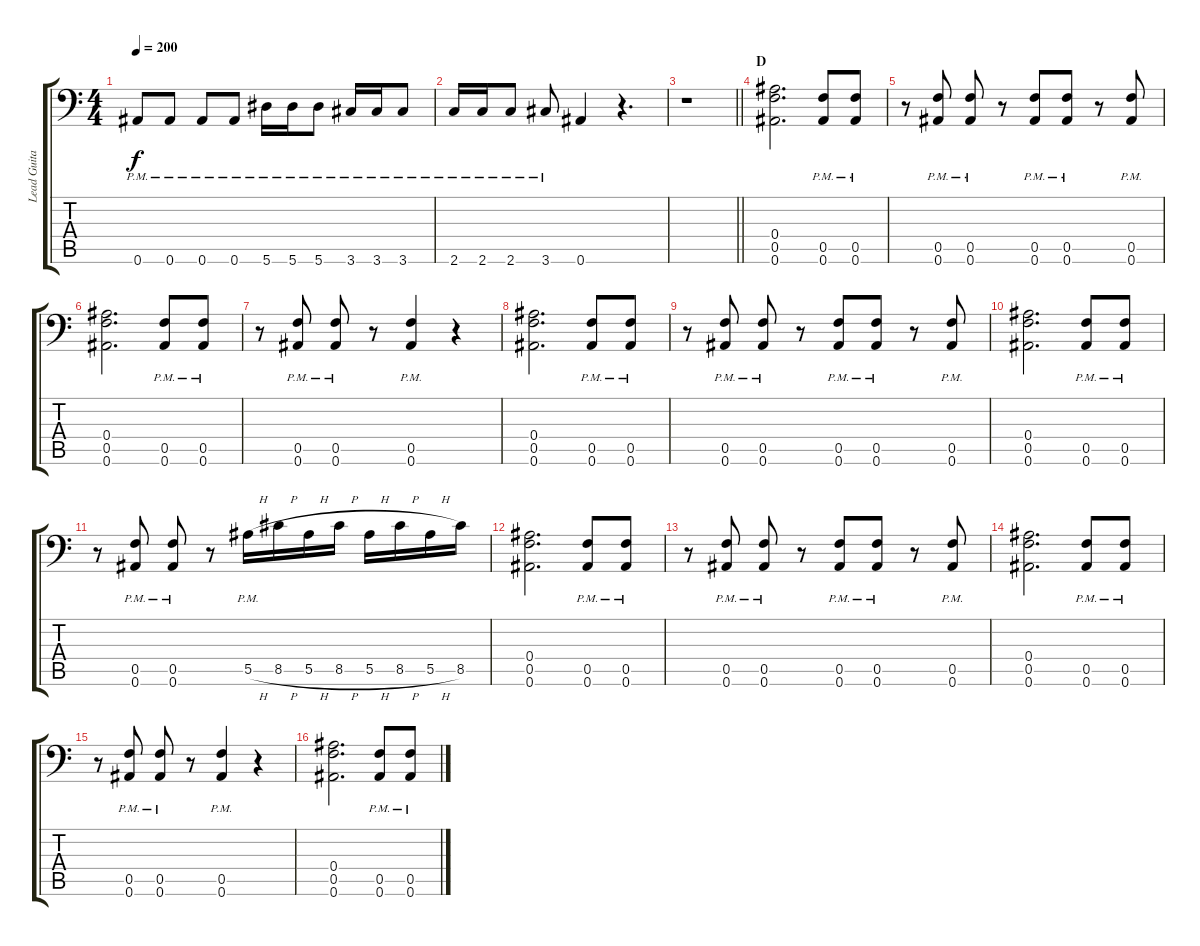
\track ("Lead Guitar: Michael Bujaki" "Lead Guita") {instrument overdrivenguitar}
\staff {score tabs}
\tuning (C4 G3 Eb3 Bb2 F2 Bb1) {hide}
\ts (4 4)
\tempo 200
\clef f4
\ks c
0.6{pm}.8{dy f} 0.6{pm}.8 0.6{pm}.8 0.6{pm}.8 5.6{pm}.16 5.6{pm}.16 5.6{pm}.8 3.6{pm}.16 3.6{pm}.16 3.6{pm}.8 |
2.6{pm}.16 2.6{pm}.16 2.6{pm}.8 3.6{pm}.8 0.6.4 r.4{d} |
\barLineRight lightlight
r.1 |
\section ("" "D")
(0.4 0.5 0.6).2{d} (0.5{pm} 0.6{pm}).8 (0.5{pm} 0.6{pm}).8 |
r.8 (0.5{pm} 0.6{pm}).8 (0.5{pm} 0.6{pm}).8 r.8 (0.5{pm} 0.6{pm}).8 (0.5{pm} 0.6{pm}).8 r.8 (0.5{pm} 0.6{pm}).8 |
(0.4 0.5 0.6).2{d} (0.5{pm} 0.6{pm}).8 (0.5{pm} 0.6{pm}).8 |
r.8 (0.5{pm} 0.6{pm}).8 (0.5{pm} 0.6{pm}).8 r.8 (0.5{pm} 0.6{pm}).4 r.4 |
(0.4 0.5 0.6).2{d} (0.5{pm} 0.6{pm}).8 (0.5{pm} 0.6{pm}).8 |
r.8 (0.5{pm} 0.6{pm}).8 (0.5{pm} 0.6{pm}).8 r.8 (0.5{pm} 0.6{pm}).8 (0.5{pm} 0.6{pm}).8 r.8 (0.5{pm} 0.6{pm}).8 |
(0.4 0.5 0.6).2{d} (0.5{pm} 0.6{pm}).8 (0.5{pm} 0.6{pm}).8 |
r.8 (0.5{pm} 0.6{pm}).8 (0.5{pm} 0.6{pm}).8 r.8 5.5{h pm}.16 8.5{h}.16 5.5{h}.16 8.5{h}.16 5.5{h}.16 8.5{h}.16 5.5{h}.16 8.5.16 |
(0.4 0.5 0.6).2{d} (0.5{pm} 0.6{pm}).8 (0.5{pm} 0.6{pm}).8 |
r.8 (0.5{pm} 0.6{pm}).8 (0.5{pm} 0.6{pm}).8 r.8 (0.5{pm} 0.6{pm}).8 (0.5{pm} 0.6{pm}).8 r.8 (0.5{pm} 0.6{pm}).8 |
(0.4 0.5 0.6).2{d} (0.5{pm} 0.6{pm}).8 (0.5{pm} 0.6{pm}).8 |
r.8 (0.5{pm} 0.6{pm}).8 (0.5{pm} 0.6{pm}).8 r.8 (0.5{pm} 0.6{pm}).4 r.4 |
(0.4 0.5 0.6).2{d} (0.5{pm} 0.6{pm}).8 (0.5{pm} 0.6{pm}).8
